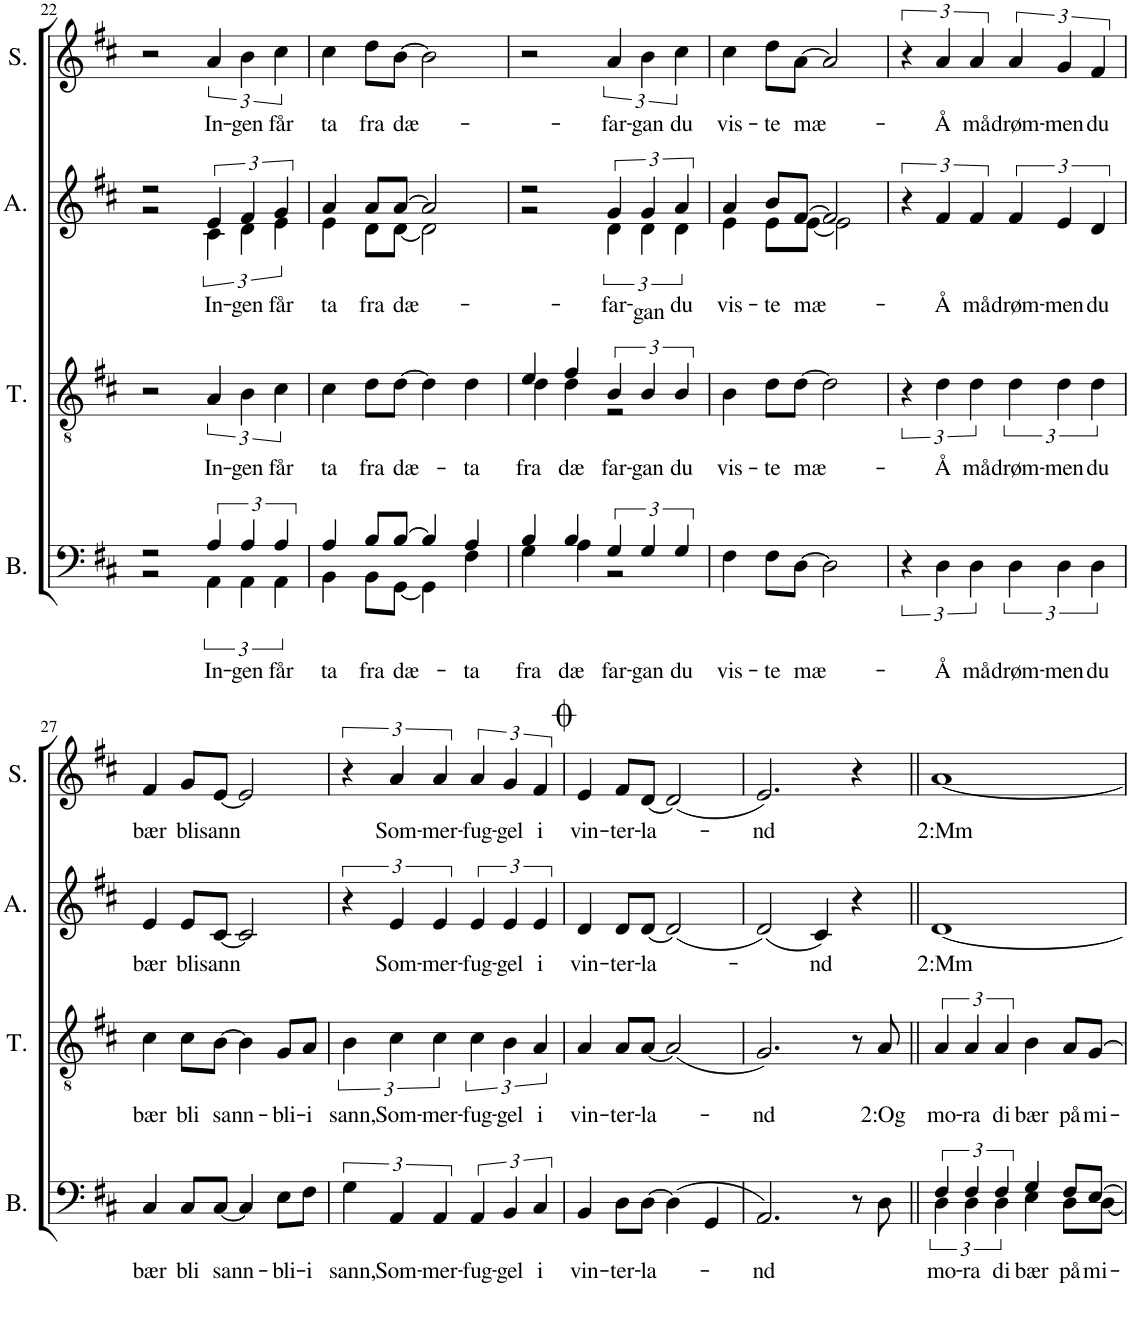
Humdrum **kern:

**kern	**text	**kern	**text	**kern	**text	**kern	**text
*part4	*part4	*part3	*part3	*part2	*part2	*part1	*part1
*staff4	*staff4	*staff3	*staff3	*staff2	*staff2	*staff1	*staff1
*I"Bass	*	*I"Tenor	*	*I"Alto	*	*I"Soprano	*
*I'B.	*	*I'T.	*	*I'A.	*	*I'S.	*
!!LO:PB:g=z
*clefF4	*	*clefGv2	*	*clefG2	*	*clefG2	*
*k[f#c#]	*	*k[f#c#]	*	*k[f#c#]	*	*k[f#c#]	*
*M4/4	*	*M4/4	*	*M4/4	*	*M4/4	*
=22	=22	=22	=22	=22	=22	=22	=22
*^	*	*	*	*^	*	*	*
2r	2r	.	2r	.	2r	2r	.	2r	.
!	!	!LO:LY:b	!	!LO:LY:b	!	!	!LO:LY:b	!	!LO:LY:b
6A/	6AA\	In-	6A/	In-	6e/	6c#\	In-	6a/	In-
!	!	!LO:LY:b	!	!LO:LY:b	!	!	!LO:LY:b	!	!LO:LY:b
6A/	6AA\	-gen	6B\	-gen	6f#/	6d\	-gen	6b\	-gen
!	!	!LO:LY:b	!	!LO:LY:b	!	!	!LO:LY:b	!	!LO:LY:b
6A/	6AA\	får	6c#\	får	6g/	6e\	får	6cc#\	får
=23	=23	=23	=23	=23	=23	=23	=23	=23	=23
!	!	!LO:LY:b	!	!LO:LY:b	!	!	!LO:LY:b	!	!LO:LY:b
4A/	4BB\	ta	4c#\	ta	4a/	4e\	ta	4cc#\	ta
!	!	!LO:LY:b	!	!LO:LY:b	!	!	!LO:LY:b	!	!LO:LY:b
8B/L	8BB\L	fra	8d\L	fra	8a/L	8d\L	fra	8dd\L	fra
!	!	!LO:LY:b	!	!LO:LY:b	!	!	!LO:LY:b	!	!LO:LY:b
[8B/J	[8GG\J	dæ-	[8d\J	dæ-	[8a/J	[8d\J	dæ-	[8b\J	dæ-
4B/]	4GG\]	.	4d\]	.	2a/]	2d\]	.	2b\]	.
!	!	!LO:LY:b	!	!LO:LY:b	!	!	!	!	!
4A/	4F#\	ta	4d\	ta	.	.	.	.	.
=24	=24	=24	=24	=24	=24	=24	=24	=24	=24
!	!	!LO:LY:b	!	!LO:LY:b	!	!	!	!	!
*	*	*	*^	*	*	*	*	*	*
4B/	4G\	fra	4e/	4d\	fra	2r	2r	.	2r	.
!	!	!LO:LY:b	!	!	!LO:LY:b	!	!	!	!	!
4B/	4A\	dæ	4f#/	4d\	dæ	.	.	.	.	.
!	!	!LO:LY:b	!	!	!LO:LY:b	!	!	!LO:LY:b	!	!LO:LY:b
6G/	2r	-far-	6B/	2r	-far-	6g/	6d\	-far-	6a/	-far-
!	!	!LO:LY:b	!	!	!LO:LY:b	!	!	!LO:LY:b	!	!LO:LY:b
6G/	.	-gan	6B/	.	-gan	6g/	6d\	-gan	6b\	-gan
!	!	!LO:LY:b	!	!	!LO:LY:b	!	!	!LO:LY:b	!	!LO:LY:b
6G/	.	du	6B/	.	du	6a/	6d\	du	6cc#\	du
*v	*v	*	*	*	*	*	*	*	*	*
*	*	*v	*v	*	*	*	*	*	*
=25	=25	=25	=25	=25	=25	=25	=25	=25
!	!LO:LY:b	!	!LO:LY:b	!	!	!LO:LY:b	!	!LO:LY:b
4F#\	vis-	4B\	vis-	4a/	4e\	vis-	4cc#\	vis-
!	!LO:LY:b	!	!LO:LY:b	!	!	!LO:LY:b	!	!LO:LY:b
8F#\L	-te	8d\L	-te	8b/L	8e\L	-te	8dd\L	-te
!	!LO:LY:b	!	!LO:LY:b	!	!	!LO:LY:b	!	!LO:LY:b
[8D\J	mæ-	[8d\J	mæ-	[8f#/J	[8e\J	mæ-	[8a\J	mæ-
2D\]	.	2d\]	.	2f#/]	2e\]	.	2a/]	.
*	*	*	*	*v	*v	*	*	*
=26	=26	=26	=26	=26	=26	=26	=26
6r	.	6r	.	6r	.	6r	.
!	!LO:LY:b	!	!LO:LY:b	!	!LO:LY:b	!	!LO:LY:b
6D\	Å	6d\	Å	6f#/	Å	6a/	Å
!	!LO:LY:b	!	!LO:LY:b	!	!LO:LY:b	!	!LO:LY:b
6D\	må	6d\	må	6f#/	må	6a/	må
!	!LO:LY:b	!	!LO:LY:b	!	!LO:LY:b	!	!LO:LY:b
6D\	drøm-	6d\	drøm-	6f#/	drøm-	6a/	drøm-
!	!LO:LY:b	!	!LO:LY:b	!	!LO:LY:b	!	!LO:LY:b
6D\	-men	6d\	-men	6e/	-men	6g/	-men
!	!LO:LY:b	!	!LO:LY:b	!	!LO:LY:b	!	!LO:LY:b
6D\	du	6d\	du	6d/	du	6f#/	du
!!LO:LB:g=z
=27	=27	=27	=27	=27	=27	=27	=27
!	!LO:LY:b	!	!LO:LY:b	!	!LO:LY:b	!	!LO:LY:b
4C#/	bær	4c#\	bær	4e/	bær	4f#/	bær
!	!LO:LY:b	!	!LO:LY:b	!	!LO:LY:b	!	!LO:LY:b
8C#/L	bli	8c#\L	bli	8e/L	bli	8g/L	bli
!	!LO:LY:b	!	!LO:LY:b	!	!LO:LY:b	!	!LO:LY:b
[8C#/J	sann-	[8B\J	sann-	[8c#/J	sann	[8e/J	sann
4C#/]	.	4B\]	.	2c#/]	.	2e/]	.
!	!LO:LY:b	!	!LO:LY:b	!	!	!	!
8E\L	-bli-	8G/L	-bli-	.	.	.	.
!	!LO:LY:b	!	!LO:LY:b	!	!	!	!
8F#\J	-i	8A/J	-i	.	.	.	.
=28	=28	=28	=28	=28	=28	=28	=28
!	!LO:LY:b	!	!LO:LY:b	!	!	!	!
6G\	sann,	6B\	sann,	6r	.	6r	.
!	!LO:LY:b	!	!LO:LY:b	!	!LO:LY:b	!	!LO:LY:b
6AA/	Som-	6c#\	Som-	6e/	Som-	6a/	Som-
!	!LO:LY:b	!	!LO:LY:b	!	!LO:LY:b	!	!LO:LY:b
6AA/	-mer-	6c#\	-mer-	6e/	-mer-	6a/	-mer-
!	!LO:LY:b	!	!LO:LY:b	!	!LO:LY:b	!	!LO:LY:b
6AA/	-fug-	6c#\	-fug-	6e/	-fug-	6a/	-fug-
!	!LO:LY:b	!	!LO:LY:b	!	!LO:LY:b	!	!LO:LY:b
6BB/	-gel	6B\	-gel	6e/	-gel	6g/	-gel
!	!LO:LY:b	!	!LO:LY:b	!	!LO:LY:b	!	!LO:LY:b
6C#/	i	6A/	i	6e/	i	6f#/	i
=29	=29	=29	=29	=29	=29	=29	=29
!	!LO:LY:b	!	!LO:LY:b	!	!LO:LY:b	!	!LO:LY:b
4BB/	vin-	4A/	vin-	4d/	vin-	4e/	vin-
!	!LO:LY:b	!	!LO:LY:b	!	!LO:LY:b	!	!LO:LY:b
8D\L	-ter-	8A/L	-ter-	8d/L	-ter-	8f#/L	-ter-
!	!LO:LY:b	!	!LO:LY:b	!	!LO:LY:b	!	!LO:LY:b
[8D\J	-la-	[8A/J	-la-	[8d/J	-la-	[8d/J	-la-
(4D\]	.	(2A/]	.	(2d/]	.	(2d/]	.
4GG/	.	.	.	.	.	.	.
=30	=30	=30	=30	=30	=30	=30	=30
!	!LO:LY:b	!	!LO:LY:b	!	!	!	!LO:LY:b
2.AA/)	-nd	2.G/)	-nd	(2d/)	.	2.e/)	-nd
!	!	!	!	!	!LO:LY:b	!	!
.	.	.	.	4c#/)	-nd	.	.
8r	.	8r	.	4r	.	4r	.
!	!	!	!LO:LY:b	!	!	!	!
8D\	.	8A/	2:Og	.	.	.	.
=31||	=31||	=31||	=31||	=31||	=31||	=31||	=31||
!	!LO:LY:b	!	!LO:LY:b	!	!LO:LY:b	!	!LO:LY:b
*^	*	*	*	*	*	*	*
6F#/	6D\	mo-	6A/	mo-	[1d	2:Mm	[1a	2:Mm
!	!	!LO:LY:b	!	!LO:LY:b	!	!	!	!
6F#/	6D\	-ra	6A/	-ra	.	.	.	.
!	!	!LO:LY:b	!	!LO:LY:b	!	!	!	!
6F#/	6D\	di	6A/	di	.	.	.	.
!	!	!LO:LY:b	!	!LO:LY:b	!	!	!	!
4G/	4E\	bær	4B\	bær	.	.	.	.
!	!	!LO:LY:b	!	!LO:LY:b	!	!	!	!
8F#/L	8D\L	på	8A/L	på	.	.	.	.
!	!	!LO:LY:b	!	!LO:LY:b	!	!	!	!
[8E/J	[8D\J	mi-	[8G/J	mi-	.	.	.	.
*v	*v	*	*	*	*	*	*	*
=	=	=	=	=	=	=	=
*-	*-	*-	*-	*-	*-	*-	*-
